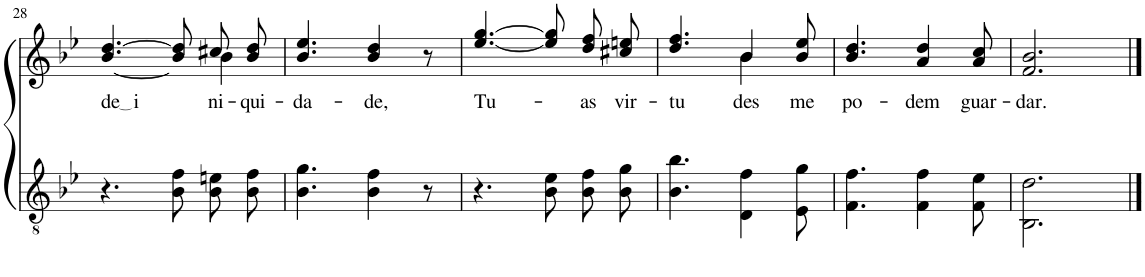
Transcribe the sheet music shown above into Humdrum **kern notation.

**kern	**kern	**text
*part2	*part1	*part1
*staff2	*staff1	*staff1
*I"Parte III e IV	*I"Parte I e II	*
!!LO:PB:g=z
*clefGv2	*clefG2	*
*Trd3c5	*Trd3c5	*
*k[b-e-]	*k[b-e-]	*
*M6/8	*M6/8	*
=28	=28	=28
!	!	!LO:LY:b
*	*^	*
4.r	[4.b-/ [4.dd/	2ryy	de i
8B-\ 8f\L	8b-]\ 8dd]\L	.	.
!	!	!	!LO:LY:b
8B-\ 8en\	8cc#X\	4b-\	ni-
!	!	!	!LO:LY:b
8B-\ 8f\J	8b-\ 8dd\J	.	qui-
*	*v	*v	*
=29	=29	=29
!	!	!LO:LY:b
4.B-\ 4.g\	4.b-/ 4.ee-/	-da-
!	!	!LO:LY:b
4B-\ 4f\	4b-/ 4dd/	-de,
8r	8r	.
=30	=30	=30
!	!	!LO:LY:b
4.r	[4.ee-/ [4.gg/	Tu-
8B-\ 8e-\L	8ee-]\ 8gg]\L	.
!	!	!LO:LY:b
8B-\ 8f\	8dd\ 8ff\	-as
!	!	!LO:LY:b
8B-\ 8g\J	8cc#X\ 8een\J	vir-
=31	=31	=31
!	!	!LO:LY:b
*	*^	*
4.B-\ 4.b-\	4.dd/ 4.ff/	4.ryy	-tu-
!	!	!	!LO:LY:b
4D\ 4f\	4b-/	4b-\	-des
!	!	!	!LO:LY:b
8E-\ 8g\	8b-/ 8ee-/	8ryy	me
=32	=32	=32	=32
!	!	!	!LO:LY:b
*	*v	*v	*
4.F\ 4.f\	4.b-/ 4.dd/	po-
!	!	!LO:LY:b
4F\ 4f\	4a/ 4dd/	-dem
!	!	!LO:LY:b
8F\ 8e-\	8a/ 8cc/	guar-
=33	=33	=33
!	!	!LO:LY:b
2.BB-\ 2.d\	2.f/ 2.b-/	-dar.
==	==	==
*-	*-	*-
